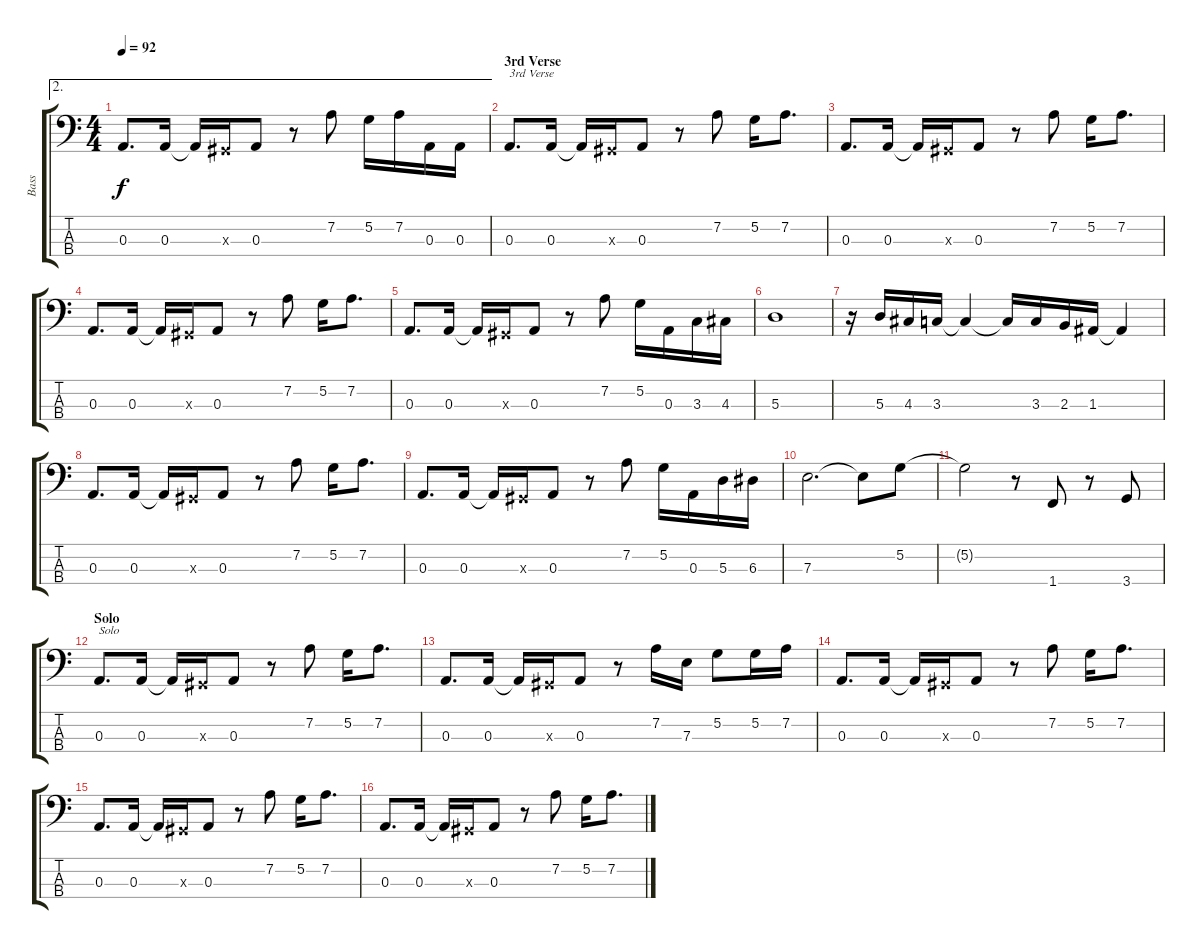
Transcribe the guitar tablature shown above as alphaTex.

\track ("Bass" "Bass") {instrument electricbasspick}
\staff {score tabs}
\tuning (G2 D2 A1 E1) {hide}
\ae 2
\ts (4 4)
\tempo 92
\clef f4
\ks c
0.3.8{d dy f} 0.3.16 0.3{t}.16 -1.3{x}.16 0.3.8 r.8 7.2.8 5.2.16 7.2.16 0.3.16 0.3.16 |
\section ("" "3rd Verse")
0.3.8{d txt "3rd Verse"} 0.3.16 0.3{t}.16 -1.3{x}.16 0.3.8 r.8 7.2.8 5.2.16 7.2.8{d} |
0.3.8{d} 0.3.16 0.3{t}.16 -1.3{x}.16 0.3.8 r.8 7.2.8 5.2.16 7.2.8{d} |
0.3.8{d} 0.3.16 0.3{t}.16 -1.3{x}.16 0.3.8 r.8 7.2.8 5.2.16 7.2.8{d} |
0.3.8{d} 0.3.16 0.3{t}.16 -1.3{x}.16 0.3.8 r.8 7.2.8 5.2.16 0.3.16 3.3.16 4.3.16 |
5.3.1 |
r.16 5.3.16 4.3.16 3.3.16 3.3{t}.4 3.3{t}.16 3.3.16 2.3.16 1.3.16 1.3{t}.4 |
0.3.8{d} 0.3.16 0.3{t}.16 -1.3{x}.16 0.3.8 r.8 7.2.8 5.2.16 7.2.8{d} |
0.3.8{d} 0.3.16 0.3{t}.16 -1.3{x}.16 0.3.8 r.8 7.2.8 5.2.16 0.3.16 5.3.16 6.3.16 |
7.3.2{d} 7.3{t}.8 5.2.8 |
5.2{t}.2 r.8 1.4.8 r.8 3.4.8 |
\section ("" "Solo")
0.3.8{d txt "Solo"} 0.3.16 0.3{t}.16 -1.3{x}.16 0.3.8 r.8 7.2.8 5.2.16 7.2.8{d} |
0.3.8{d} 0.3.16 0.3{t}.16 -1.3{x}.16 0.3.8 r.8 7.2.16 7.3.16 5.2.8 5.2.16 7.2.16 |
0.3.8{d} 0.3.16 0.3{t}.16 -1.3{x}.16 0.3.8 r.8 7.2.8 5.2.16 7.2.8{d} |
0.3.8{d} 0.3.16 0.3{t}.16 -1.3{x}.16 0.3.8 r.8 7.2.8 5.2.16 7.2.8{d} |
0.3.8{d} 0.3.16 0.3{t}.16 -1.3{x}.16 0.3.8 r.8 7.2.8 5.2.16 7.2.8{d}
